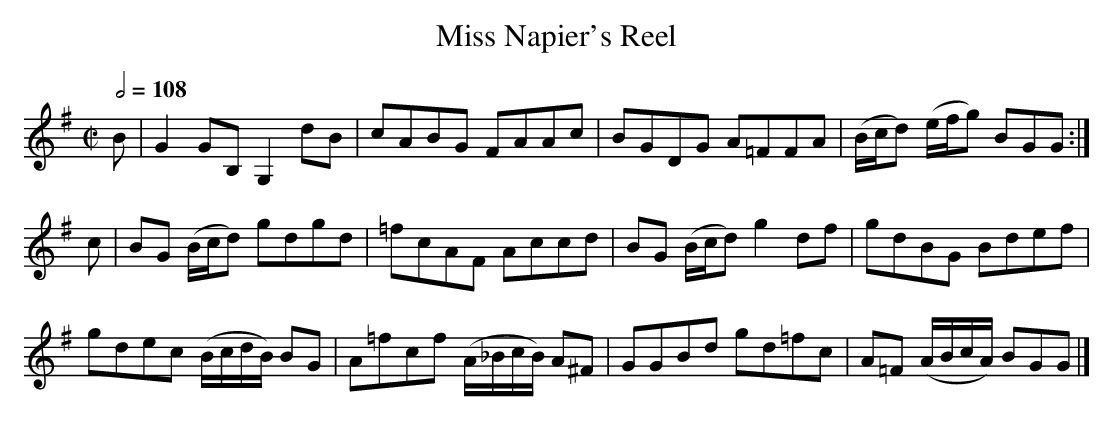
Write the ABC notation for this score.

X:1
T:Miss Napier's Reel
M:C|
L:1/8
Q:1/2=108
K:G
B|G2  GB,    G,2       dB| cABG   FAAc          |BGDG       A=FFA|(B/c/d) (e/f/g)    BGG:|
c|BG (B/c/d) gdgd        |=fcAF   Accd          |BG (B/c/d) g2df | gdBG              Bdef|
  gdec      (B/c/d/B/) BG| A=fcf (A/_B/c/B/) A^F|GGBd       gd=fc| A=F    (A/B/c/A/) BGG|]
